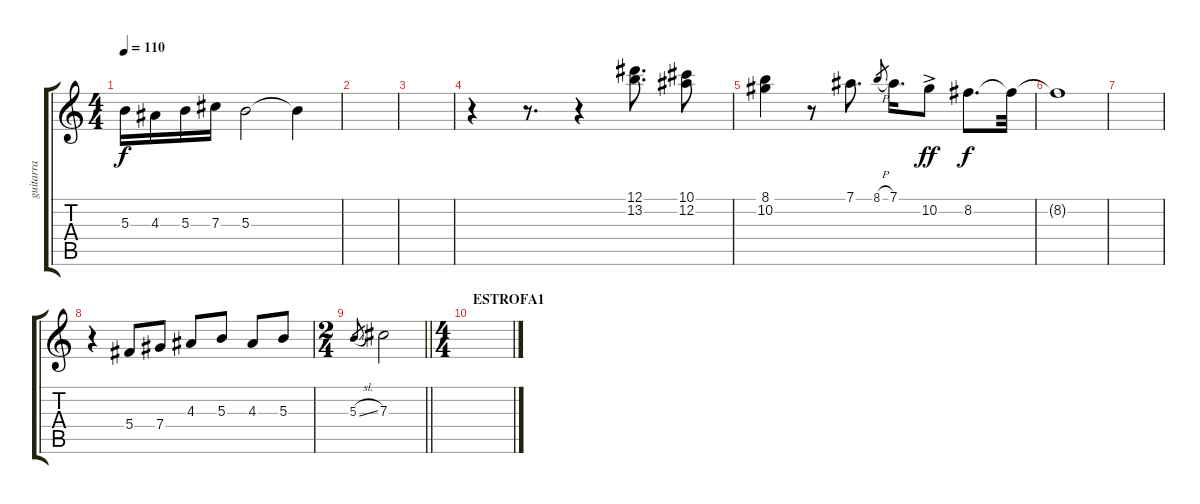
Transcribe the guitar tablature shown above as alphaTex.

\track ("guitarra" "guitarra") {instrument acousticguitarsteel}
\staff {score tabs}
\tuning (Eb4 Bb3 Gb3 Db3 Ab2 Eb2) {hide}
\ts (4 4)
\tempo 110
\clef g2
\ks c
5.3.16{dy f} 4.3.16 5.3.16 7.3.16 5.3.2 5.3{t}.4 |
|
|
r.4 r.8{d} r.4 (12.1 13.2).8{d} (10.1 12.2).8 |
(8.1 10.2).4 r.8 7.1.8{d} 8.1{h}.8{gr} 7.1.16{d} 10.2{ac}.8{dy ff} 8.2.8{d dy f} 8.2{t}.32 |
8.2{t}.1 |
|
r.4 5.4.8 7.4.8 4.3.8 5.3.8 4.3.8 5.3.8 |
\ts (2 4)
\barLineRight lightlight
5.3{sl}.8{gr} 7.3.2 |
\ts (4 4)
\section ("" "ESTROFA1")
